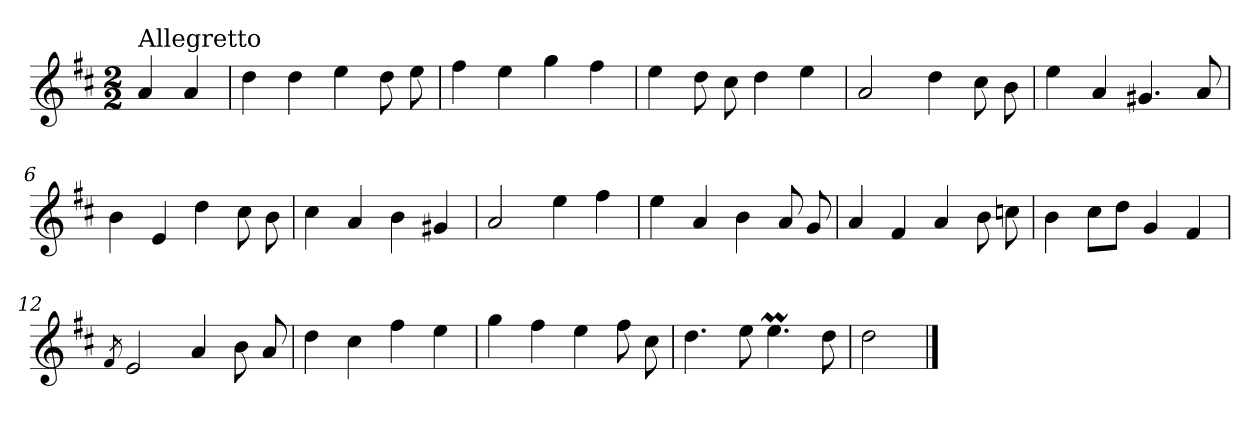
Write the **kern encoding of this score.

**kern
*part1
*staff1
*clefG2
*k[f#c#]
*D:
*M2/2
=
!LO:TX:a:t=Allegretto
4a/
4a/
=1
4dd\
4dd\
4ee\
8dd\
8ee\
=2
4ff#\
4ee\
4gg\
4ff#\
=3
4ee\
8dd\
8cc#\
4dd\
4ee\
=4
2a/
4dd\
8cc#\
8b\
!!LO:LB:g=z
=5
4ee\
4a/
4.g#X/
8a/
=6
4b\
4e/
4dd\
8cc#\
8b\
=7
4cc#\
4a/
4b\
4g#X/
=8
2a/
4ee\
4ff#\
=9
4ee\
4a/
4b\
8a/
8g/
!!LO:LB:g=z
=10
4a/
4f#/
4a/
8b\
8ccn\
=11
4b\
8cc#\L
8dd\J
4g/
4f#/
=12
8qf#/
2e/
4a/
8b\
8a/
=13
4dd\
4cc#\
4ff#\
4ee\
=14
4gg\
4ff#\
4ee\
8ff#\
8cc#\
!!LO:LB:g=z
=15
4.dd\
8ee\
4.eeM\
8dd\
=16
2dd\
==
*-
